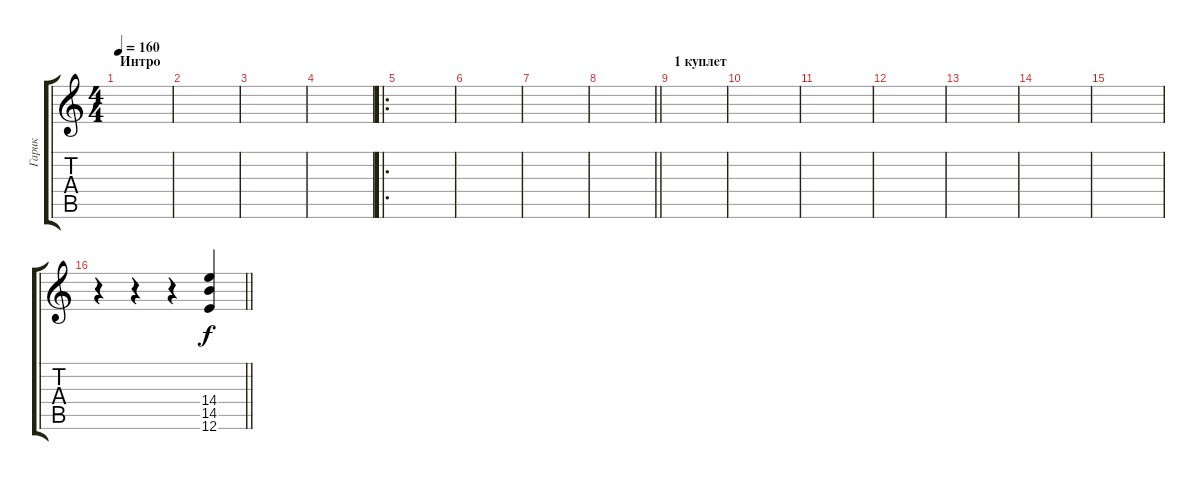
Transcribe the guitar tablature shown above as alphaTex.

\track ("Гарик" "Гарик") {instrument distortionguitar}
\staff {score tabs}
\tuning (E4 B3 G3 D3 A2 E2) {hide}
\ts (4 4)
\section ("" "Интро")
\tempo 160
\clef g2
\ks c
|
|
|
|
\ro
|
|
|
\barLineRight lightlight
|
\section ("" "1 куплет")
|
|
|
|
|
|
|
\barLineRight lightlight
r.4 r.4 r.4 (14.4{ss} 14.5{ss} 12.6{ss}).4
